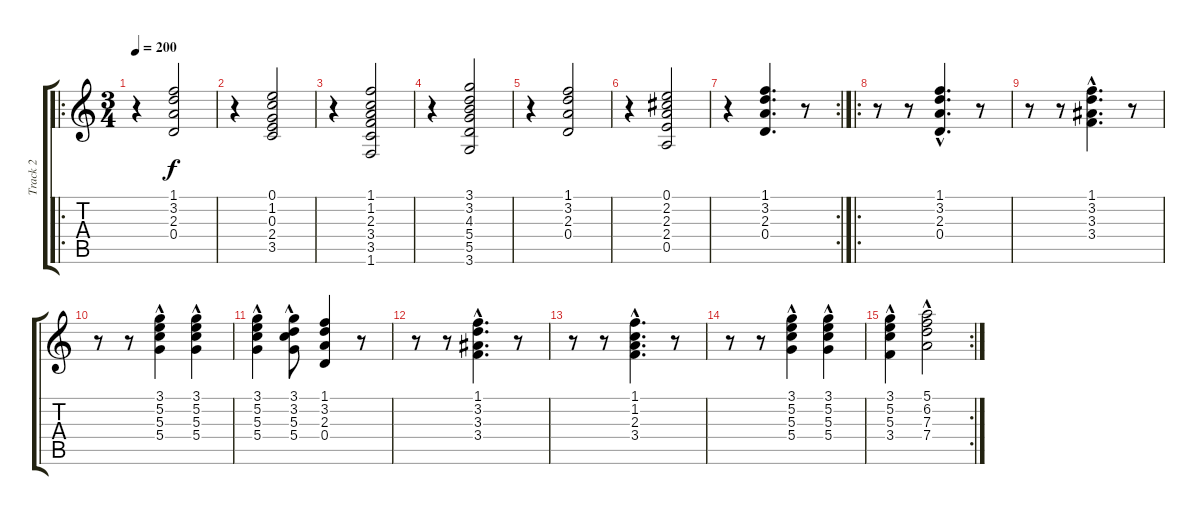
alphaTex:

\track ("Track 2" "Track 2") {instrument acousticguitarnylon}
\staff {score tabs}
\tuning (E4 B3 G3 D3 A2 E2) {hide}
\ro
\ts (3 4)
\tempo 200
\clef g2
\ks c
r.4{dy f} (1.1 3.2 2.3 0.4).2 |
r.4 (0.1 1.2 0.3 2.4 3.5).2 |
r.4 (1.1 1.2 2.3 3.4 3.5 1.6).2 |
r.4 (3.1 3.2 4.3 5.4 5.5 3.6).2 |
r.4 (1.1 3.2 2.3 0.4).2 |
r.4 (0.1 2.2 2.3 2.4 0.5).2 |
\rc 2
r.4 (1.1 3.2 2.3 0.4).4{d} r.8 |
\ro
r.8 r.8 (1.1{hac} 3.2 2.3 0.4).4{d} r.8 |
r.8 r.8 (1.1{hac} 3.2 3.3 3.4).4{d} r.8 |
r.8 r.8 (3.1 5.2{hac} 5.3 5.4).4 (3.1 5.2{hac} 5.3 5.4).4 |
(3.1 5.2{hac} 5.3 5.4).4 (3.1 3.2{hac} 5.3 5.4).8 (1.1 3.2 2.3 0.4).4 r.8 |
r.8 r.8 (1.1 3.2{hac} 3.3 3.4).4{d} r.8 |
r.8 r.8 (1.1{hac} 1.2 2.3 3.4).4{d} r.8 |
r.8 r.8 (3.1{hac} 5.2 5.3 5.4).4 (3.1{hac} 5.2 5.3 5.4).4 |
\rc 2
(3.1{hac} 5.2 5.3 3.4).4 (5.1{hac} 6.2 7.3 7.4).2
